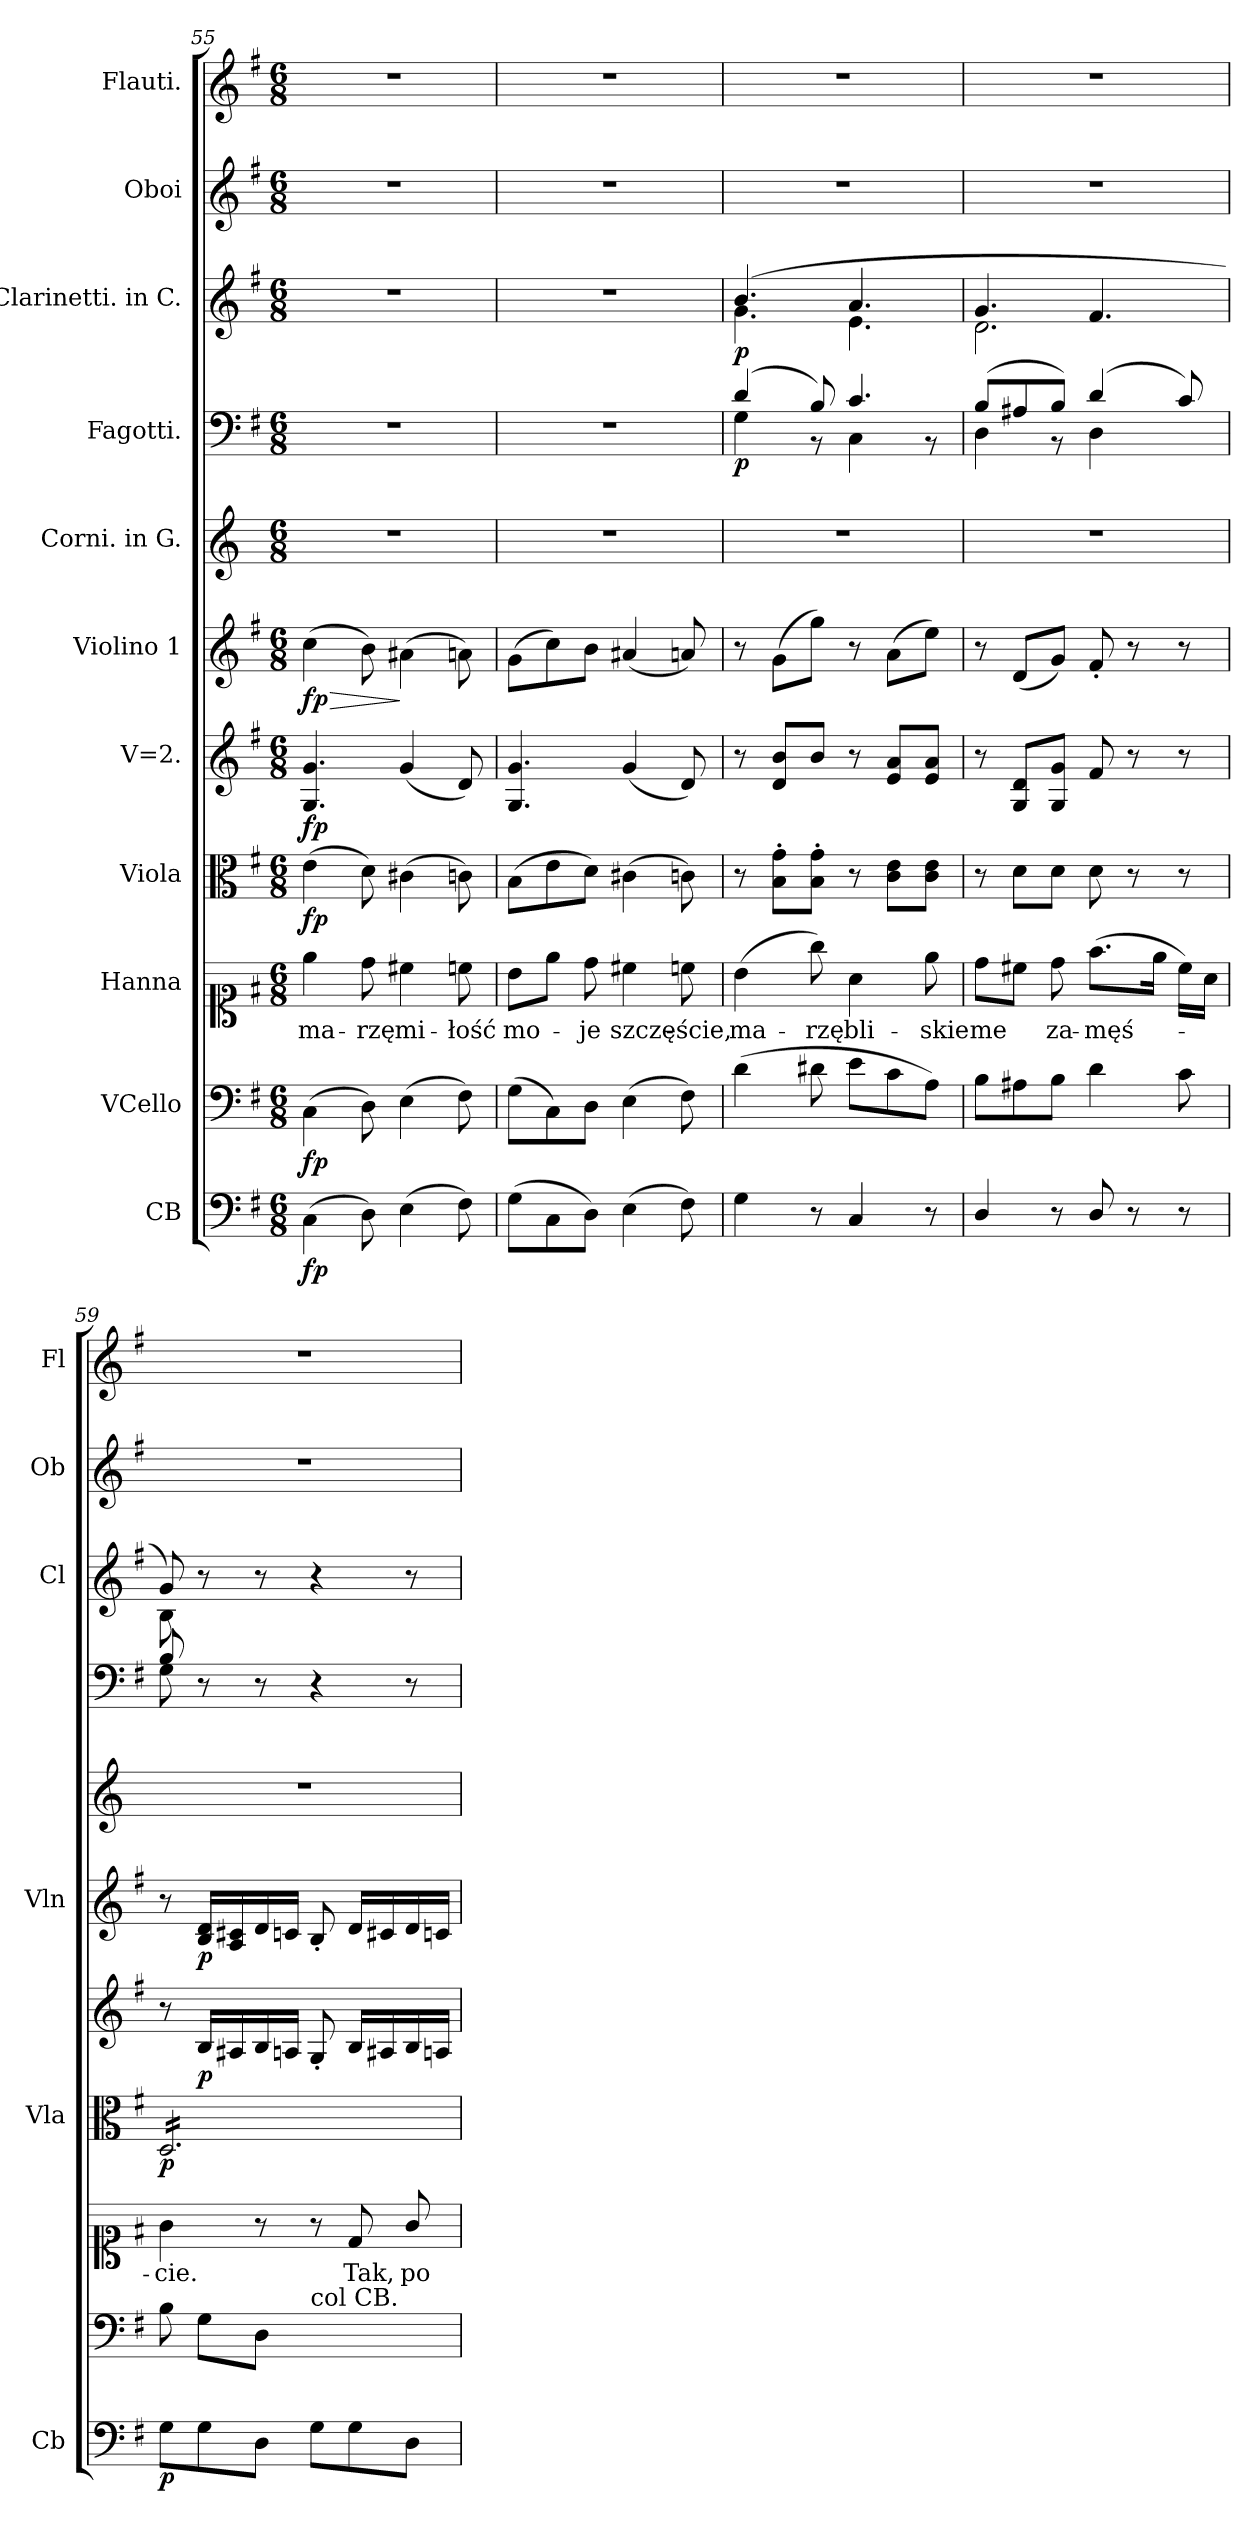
**kern	**dynam	**kern	**dynam	**kern	**text	**kern	**dynam	**kern	**dynam	**kern	**dynam	**kern	**kern	**dynam	**kern	**dynam	**kern	**kern
*part11	*part11	*part10	*part10	*part9	*part9	*part8	*part8	*part7	*part7	*part6	*part6	*part5	*part4	*part4	*part3	*part3	*part2	*part1
*staff11	*staff11	*staff10	*staff10	*staff9	*staff9	*staff8	*staff8	*staff7	*staff7	*staff6	*staff6	*staff5	*staff4	*staff4	*staff3	*staff3	*staff2	*staff1
*I"CB	*	*I"VCello	*	*I"Hanna	*	*I"Viola	*	*I"V=2.	*	*I"Violino 1	*	*I"Corni. in G.	*I"Fagotti.	*	*I"Clarinetti. in C.	*	*I"Oboi	*I"Flauti.
*I'Cb	*	*	*	*	*	*I'Vla	*	*	*	*I'Vln	*	*	*	*	*I'Cl	*	*I'Ob	*I'Fl
*clefF4	*	*clefF4	*	*clefC1	*	*clefC3	*	*clefG2	*	*clefG2	*	*clefG2	*clefF4	*	*clefG2	*	*clefG2	*clefG2
*ITrd8c12	*	*	*	*	*	*	*	*	*	*	*	*ITrd3c5	*	*	*	*	*	*
*k[f#]	*	*k[f#]	*	*k[f#]	*	*k[f#]	*	*k[f#]	*	*k[f#]	*	*k[f#]	*k[f#]	*	*k[f#]	*	*k[f#]	*k[f#]
*G:	*	*G:	*	*G:	*	*G:	*	*G:	*	*G:	*	*G:	*G:	*	*G:	*	*G:	*G:
*M6/8	*	*M6/8	*	*M6/8	*	*M6/8	*	*M6/8	*	*M6/8	*	*M6/8	*M6/8	*	*M6/8	*	*M6/8	*M6/8
=55	=55	=55	=55	=55	=55	=55	=55	=55	=55	=55	=55	=55	=55	=55	=55	=55	=55	=55
!	!LO:DY:b	!	!LO:DY:b	!	!	!	!	!	!	!	!LO:HP:b	!	!	!	!	!	!	!
(4CC\	fp.	(4C\	fp.	4ee\	ma-	(4e\	fp	4.G/ 4.g/	fp	(4cc\	> fp	2.r	2.r	.	2.r	.	2.r	2.r
8DD\)	.	8D\)	.	8dd\	-rzę	8d\)	.	.	.	8b\)	.	.	.	.	.	.	.	.
(4EE\	.	(4E\	.	4cc#X\	mi-	(4c#X\	.	(4g/	.	(4a#X\	]	.	.	.	.	.	.	.
8FF#\)	.	8F#\)	.	8ccn\	-łość	8cn\)	.	8d/)	.	8an\)	.	.	.	.	.	.	.	.
=56	=56	=56	=56	=56	=56	=56	=56	=56	=56	=56	=56	=56	=56	=56	=56	=56	=56	=56
(8GG\L	.	(8G\L	.	8b\L	mo-	(8B\L	.	4.G/ 4.g/	.	(8g\L	.	2.r	2.r	.	2.r	.	2.r	2.r
8CC\	.	8C\)	.	8ee\J	.	8e\	.	.	.	8cc\)	.	.	.	.	.	.	.	.
8DD\J)	.	8D\J	.	8dd\	-je	8d\J)	.	.	.	8b\J	.	.	.	.	.	.	.	.
(4EE\	.	(4E\	.	4cc#X\	szczę-	(4c#X\	.	(4g/	.	(4a#X/	.	.	.	.	.	.	.	.
8FF#\)	.	8F#\)	.	8ccn\	-ście,	8cn\)	.	8d/)	.	8an/)	.	.	.	.	.	.	.	.
=57	=57	=57	=57	=57	=57	=57	=57	=57	=57	=57	=57	=57	=57	=57	=57	=57	=57	=57
*	*	*	*	*	*	*	*	*	*	*	*	*	*^	*	*^	*	*	*
4GG\	.	(4d\	.	(4b\	ma-	8r	.	8r	.	8r	.	2.r	(4d/	4G\	p	(4.b/	4.g\	p	2.r	2.r
.	.	.	.	.	.	8B'\ 8g'\L	.	8d/ 8b/L	.	(8g\L	.	.	.	.	.	.	.	.	.	.
8r	.	8d#X\	.	8gg\)	-rzę	8B'\ 8g'\J	.	8b/J	.	8gg\J)	.	.	8B/)	8r	.	.	.	.	.	.
4CC/	.	8e\L	.	4a\	bli-	8r	.	8r	.	8r	.	.	4.c/	4C\	.	4.a/	4.e\	.	.	.
.	.	8c\	.	.	.	8c\ 8e\L	.	8e/ 8a/L	.	(8a\L	.	.	.	.	.	.	.	.	.	.
8r	.	8A\J)	.	8ee\	-skie	8c\ 8e\J	.	8e/ 8a/J	.	8ee\J)	.	.	.	8r	.	.	.	.	.	.
=58	=58	=58	=58	=58	=58	=58	=58	=58	=58	=58	=58	=58	=58	=58	=58	=58	=58	=58	=58	=58
4DD/	.	8B\L	.	8dd\L	me	8r	.	8r	.	8r	.	2.r	(<8B/L	4D\	.	4.g/	2.d\	.	2.r	2.r
.	.	8A#X\	.	8cc#X\J	.	8d\L	.	8G/ 8d/L	.	(8d/L	.	.	8A#X/	.	.	.	.	.	.	.
8r	.	8B\J	.	8dd\	za-	8d\J	.	8G/ 8g/J	.	8g/J)	.	.	8B/J)	8r	.	.	.	.	.	.
8DD/	.	4d\	.	(8.ff#\L	-męś-	8d\	.	8f#/	.	8f#'/	.	.	(<4d/	4D\	.	4.f#/	.	.	.	.
8r	.	.	.	.	.	8r	.	8r	.	8r	.	.	.	.	.	.	.	.	.	.
.	.	.	.	16ee\Jk	.	.	.	.	.	.	.	.	.	.	.	.	.	.	.	.
8r	.	8c\	.	16cc#\LL)	.	8r	.	8r	.	8r	.	.	8c/)	8ryy	.	.	.	.	.	.
.	.	.	.	16a\JJ	.	.	.	.	.	.	.	.	.	.	.	.	.	.	.	.
=59	=59	=59	=59	=59	=59	=59	=59	=59	=59	=59	=59	=59	=59	=59	=59	=59	=59	=59	=59	=59
*	*	*	*	*	*	*tremolo	*	*	*	*	*	*	*	*	*	*	*	*	*	*
8GG\L	p	8B\	.	4g\	-cie.	16D/LL	p	8r	.	8r	.	2.r	8B/	8G\	.	8g/)	8B\	.	2.r	2.r
.	.	.	.	.	.	16D/	.	.	.	.	.	.	.	.	.	.	.	.	.	.
8GG\	.	8G\L	.	.	.	16D/	.	16B/LL	p	16B/ 16d/LL	p	.	8r	8ryy	.	8r	8ryy	.	.	.
.	.	.	.	.	.	16D/	.	16A#X/	.	16A/ 16c#X/	.	.	.	.	.	.	.	.	.	.
8DD\J	.	8D\J	.	8r	.	16D/	.	16B/	.	16d/	.	.	8r	2ryy	.	8r	2ryy	.	.	.
.	.	.	.	.	.	16D/	.	16An/JJ	.	16cn/JJ	.	.	.	.	.	.	.	.	.	.
!	!	!LO:TX:a:t=col CB.	!	!	!	!	!	!	!	!	!	!	!	!	!	!	!	!	!	!
8GG\L	.	8G\Lyy	.	8r	.	16D/	.	8G'/	.	8B'/	.	.	4r	.	.	4r	.	.	.	.
.	.	.	.	.	.	16D/	.	.	.	.	.	.	.	.	.	.	.	.	.	.
8GG\	.	8G\yy	.	8d/	Tak,	16D/	.	16B/LL	.	16d/LL	.	.	.	.	.	.	.	.	.	.
.	.	.	.	.	.	16D/	.	16A#X/	.	16c#X/	.	.	.	.	.	.	.	.	.	.
8DD\J	.	8D\Jyy	.	8g/	po-	16D/	.	16B/	.	16d/	.	.	8r	.	.	8r	.	.	.	.
.	.	.	.	.	.	16D/JJ	.	16An/JJ	.	16cn/JJ	.	.	.	.	.	.	.	.	.	.
*	*	*	*	*	*	*Xtremolo	*	*	*	*	*	*	*	*	*	*	*	*	*	*
*	*	*	*	*	*	*	*	*	*	*	*	*	*v	*v	*	*	*	*	*	*
*	*	*	*	*	*	*	*	*	*	*	*	*	*	*	*v	*v	*	*	*
=	=	=	=	=	=	=	=	=	=	=	=	=	=	=	=	=	=	=
*-	*-	*-	*-	*-	*-	*-	*-	*-	*-	*-	*-	*-	*-	*-	*-	*-	*-	*-
